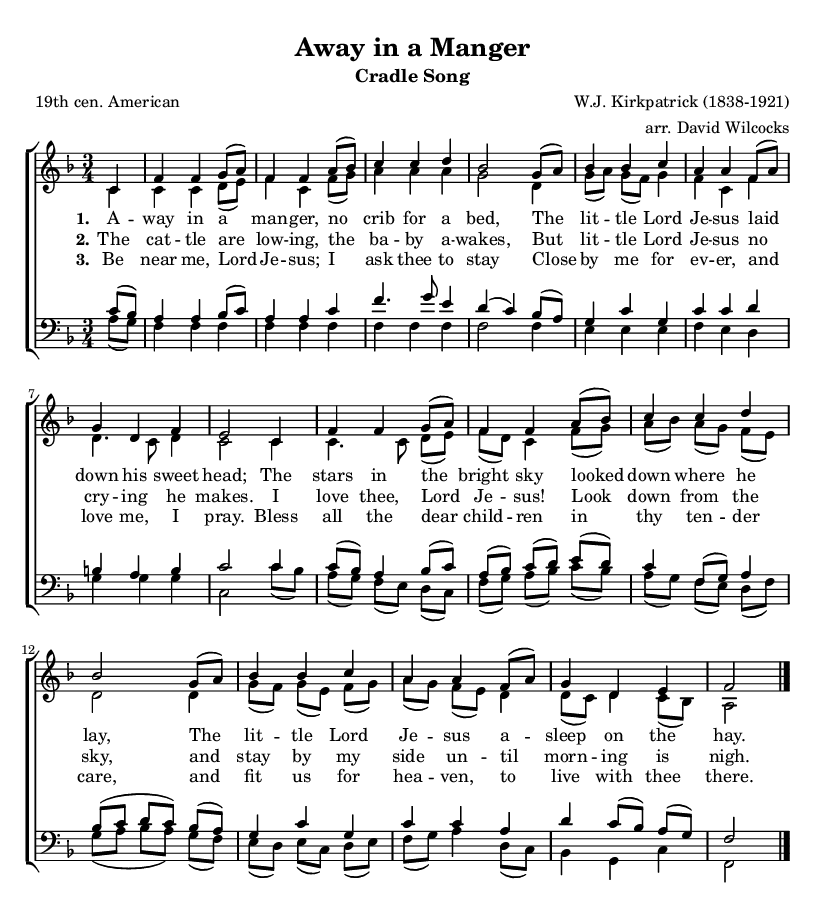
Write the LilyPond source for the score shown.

\header {
  poet = "19th cen. American"
  title = "Away in a Manger"
  subtitle = "Cradle Song"
  toc_as = "Away in a Manger ('Cradle Song')"
  composer = "W.J. Kirkpatrick (1838-1921)"
  arranger = "arr. David Wilcocks"
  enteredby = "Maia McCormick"
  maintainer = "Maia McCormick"
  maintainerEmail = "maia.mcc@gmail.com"
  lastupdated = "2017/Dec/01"
}

\version "2.14.2"
\include "header.ly"

global= {
  \preamble
  \time 3/4
  \key f \major
  \set Timing.beamExceptions = #'()
  \set Timing.baseMoment = #(ly:make-moment 1/4)
}

sop = \context Voice = "sop" \relative c' {
  \voiceOne
  \partial 4 c4 |
  f f g8( a) | f4 f a8( bes) | c4 c d | bes2 g8( a) |
  bes4 bes c | a a f8( a) | g4 d f | e2 c4 |
  f f g8( a) | f4 f a8( bes) | c4 c d | bes2 g8( a) |
  bes4 bes c | a a f8( a) | g4 d e | f2 \bar "|."
}

alto=\context Voice = "alto" \relative c' {
  \voiceTwo
  \partial 4 c4 |
  c c d8( e) | f4 c f8( g) | a4 a a | g2 d4 |
  g8( a) g( f) g4 | f c f | d4. c8 d4 | c2 c4 |
  c4. c8 d( e) | f( d) c4 f8( g) | a( bes) a( g) f( e) | d2 d4 |
  g8( f) g( e) f( g) | a( g) f( e) d4 | d8( c) d4 c8( bes) | a2 \bar "|."
}

tenor = \context Voice = "tenor" \relative c' {
  \voiceOne
  \partial 4 c8( bes) |
  a4 a bes8( c) | a4 a c | f4. g8 e4 | d( c) bes8( a) |
  g4 c g | c c d | b a b | c2 c4 |
  c8( bes) a4 bes8( c) | a( bes) c( d) e( d) | c4 f,8( g) a4 | bes8( c d c) bes( a) |
  g4 c g | c c a | d c8( bes) a( g) | f2 \bar "|."
}

bass = \context Voice = "bass" \relative c' {
  \voiceTwo
  \partial 4 a8( g) |
  f4 f f | f f f | f f f | f2 f4 |
  e e e | f e d | g g g | c,2 c'8( bes) |
  a( g) f( e) d( c) | f( g) a( bes) c( bes) | a( g) f( e) d( f) | g( a bes a) g( f) |
  e( d) e( c) d( e) | f( g) a4 d,8( c) | bes4 g c | f,2 \bar "|."
}

stanzaa = \lyricmode {
  A -- way in a man -- ger,
  no crib for a bed,
  The lit -- tle Lord Je -- sus
  laid down his sweet head;
  The stars in the bright sky looked
  down where he lay,
  The lit -- tle Lord Je -- sus
  a -- sleep on the hay.
}

stanzab = \lyricmode {
  The cat -- tle are low -- ing,
  the ba -- by a -- wakes,
  But lit -- tle Lord Je -- sus
  no cry -- ing he makes.
  I love thee, Lord Je -- sus!
  Look down from the sky,
  and stay by my side un -- til
  morn -- ing is nigh.
}

stanzac = \lyricmode {
  Be near me, Lord Je -- sus;
  I ask thee to stay
  Close by me for ev -- er,
  and love me, I pray.
  Bless all the dear child -- ren
  in thy ten -- der care,
  and fit us for hea -- ven,
  to live with thee there.
}

\score {
  \context ChoirStaff <<
    \unset ChoirStaff.melismaBusyProperties
    \context Staff ="upper"  { \clef "G" <<
      \global
      \sop
      \alto
    >>}

    \lyricsto "sop" \context Lyrics = "stanza-1" {
      \set stanza = "1."
      \stanzaa }
    \lyricsto "sop" \context Lyrics = "stanza-2" {
      \set stanza = "2."
      \stanzab }
    \lyricsto "sop" \context Lyrics = "stanza-3" {
      \set stanza = "3."
      \stanzac }

    \context Staff = "lower"  { \clef "F"<<
      \global
      \tenor
      \bass
    >>}
  >>
}
